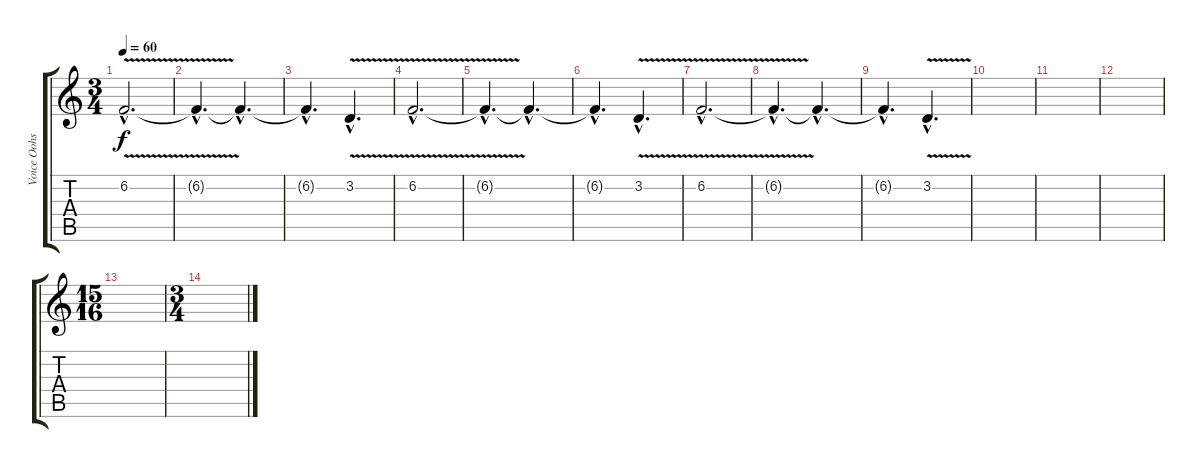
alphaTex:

\track ("Voice Oohs" "Voice Oohs") {instrument synthvoice}
\staff {score tabs}
\tuning (E4 B3 G3 D3 A2 E2) {hide}
\ts (3 4)
\tempo 60
\clef g2
\ks c
6.2{v hac}.2{d dy f} |
6.2{hac t}.4{d} 6.2{hac t}.4{d} |
6.2{hac t}.4{d} 3.2{v hac}.4{d} |
6.2{v hac}.2{d} |
6.2{hac t}.4{d} 6.2{hac t}.4{d} |
6.2{hac t}.4{d} 3.2{v hac}.4{d} |
6.2{v hac}.2{d} |
6.2{hac t}.4{d} 6.2{hac t}.4{d} |
6.2{hac t}.4{d} 3.2{v hac}.4{d} |
|
|
|
\ts (15 16)
|
\ts (3 4)
